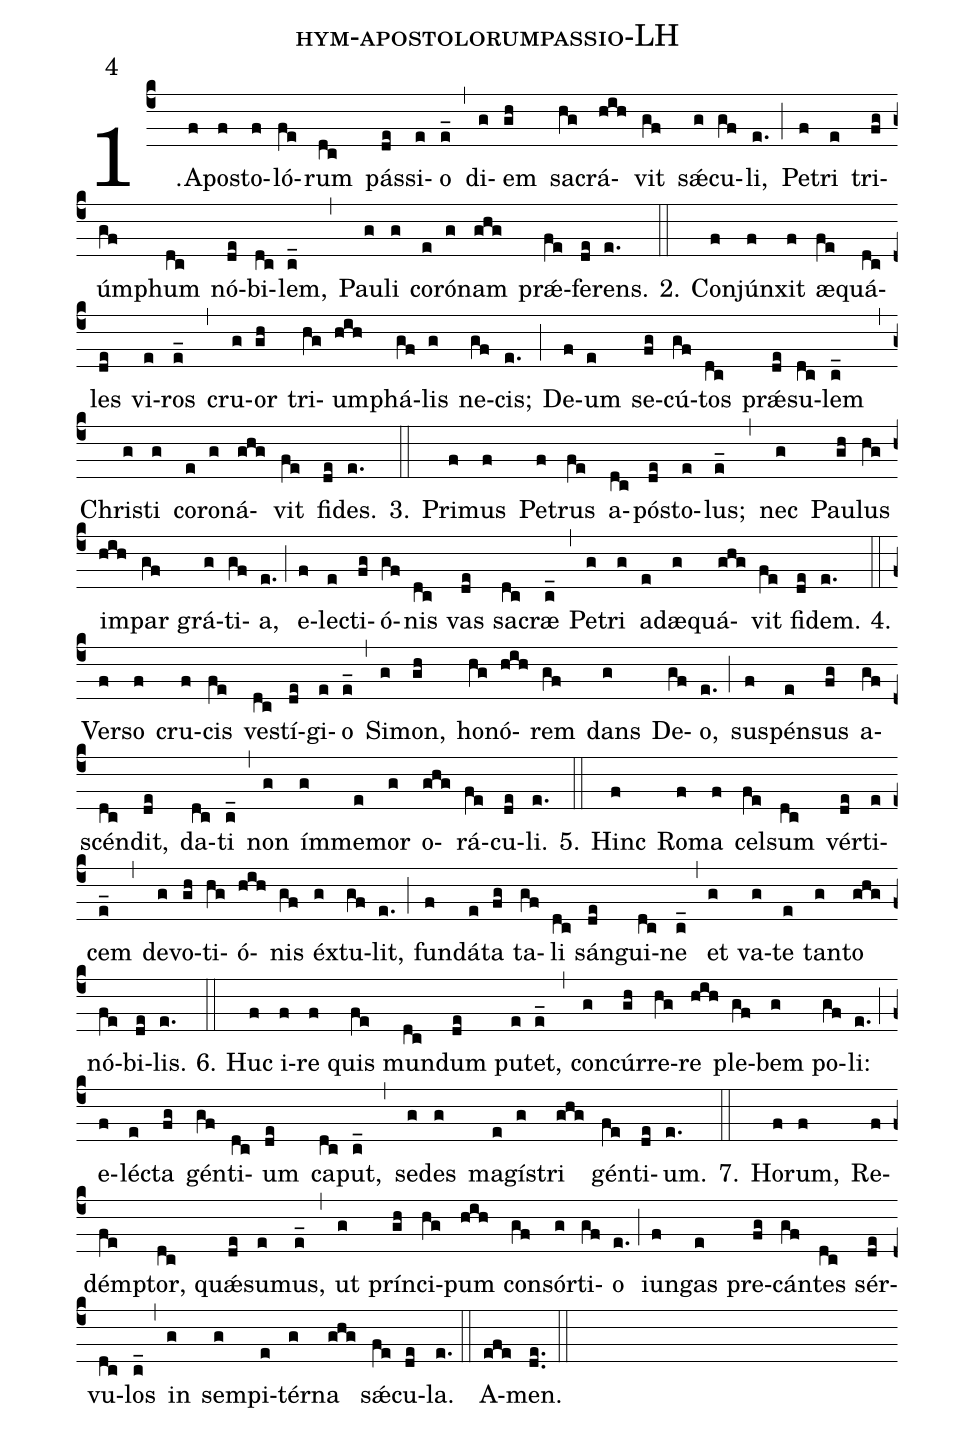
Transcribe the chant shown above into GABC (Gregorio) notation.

name: hym-apostolorumpassio-LH;
mode: 4;
%%
(c4) 1.() A(f)po(f)sto(f)ló(fe)rum(dc) pás(de)si(e)o(e_) (,)
di(g)em(gh) sa(hg)crá(hih)vit(gf) sǽ(g)cu(gf)li,(e.) (;)
Pe(f)tri(e) tri(fg)úm(gf)phum(dc) nó(de)bi(dc)lem,(c_) (,)
Pau(g)li(g) co(e)ró(g)nam(ghg) prǽ(fe)fe(de)rens.(e.)
2.(::) Con(f)jún(f)xit(f) æ(fe)quá(dc)les(de) vi(e)ros(e_) (,)
cru(g)or(gh) tri(hg)um(hih)phá(gf)lis(g) ne(gf)cis;(e.) (;)
De(f)um(e) se(fg)cú(gf)tos(dc) prǽ(de)su(dc)lem(c_) (,)
Chri(g)sti(g) co(e)ro(g)ná(ghg)vit(fe) fi(de)des.(e.)
3.(::) Pri(f)mus(f) Pe(f)trus(fe) a(dc)pó(de)sto(e)lus;(e_) (,)
nec(g) Pau(gh)lus(hg) im(hih)par(gf) grá(g)ti(gf)a,(e.) (;)
e(f)le(e)cti(fg)ó(gf)nis(dc) vas(de) sa(dc)cræ(c_) (,)
Pe(g)tri(g) a(e)dæ(g)quá(ghg)vit(fe) fi(de)dem.(e.)
4.(::) Ver(f)so(f) cru(f)cis(fe) ve(dc)stí(de)gi(e)o(e_) (,)
Si(g)mon,(gh) ho(hg)nó(hih)rem(gf) dans(g) De(gf)o,(e.) (;)
su(f)spén(e)sus(fg) a(gf)scén(dc)dit,(de) da(dc)ti(c_) (,)
non(g) ím(g)me(e)mor(g) o(ghg)rá(fe)cu(de)li.(e.)
5.(::) Hinc(f) Ro(f)ma(f) cel(fe)sum(dc) vér(de)ti(e)cem(e_) (,)
de(g)vo(gh)ti(hg)ó(hih)nis(gf) éx(g)tu(gf)lit,(e.) (;)
fun(f)dá(e)ta(fg) ta(gf)li(dc) sán(de)gui(dc)ne(c_) (,)
et(g) va(g)te(e) tan(g)to(ghg) nó(fe)bi(de)lis.(e.)
6.(::) Huc(f) i(f)re(f) quis(fe) mun(dc)dum(de) pu(e)tet,(e_) (,)
con(g)cúr(gh)re(hg)re(hih) ple(gf)bem(g) po(gf)li:(e.) (;)
e(f)lé(e)cta(fg) gén(gf)ti(dc)um(de) ca(dc)put,(c_) (,)
se(g)des(g) ma(e)gí(g)stri(ghg) gén(fe)ti(de)um.(e.)
7.(::) Ho(f)rum,(f) Re(f)dém(fe)ptor,(dc) quǽ(de)su(e)mus,(e_) (,)
ut(g) prín(gh)ci(hg)pum(hih) con(gf)sór(g)ti(gf)o(e.) (;)
iun(f)gas(e) pre(fg)cán(gf)tes(dc) sér(de)vu(dc)los(c_) (,)
in(g) sem(g)pi(e)tér(g)na(ghg) sǽ(fe)cu(de)la.(e.) (::)
A(efe)men.(de..) (::)
